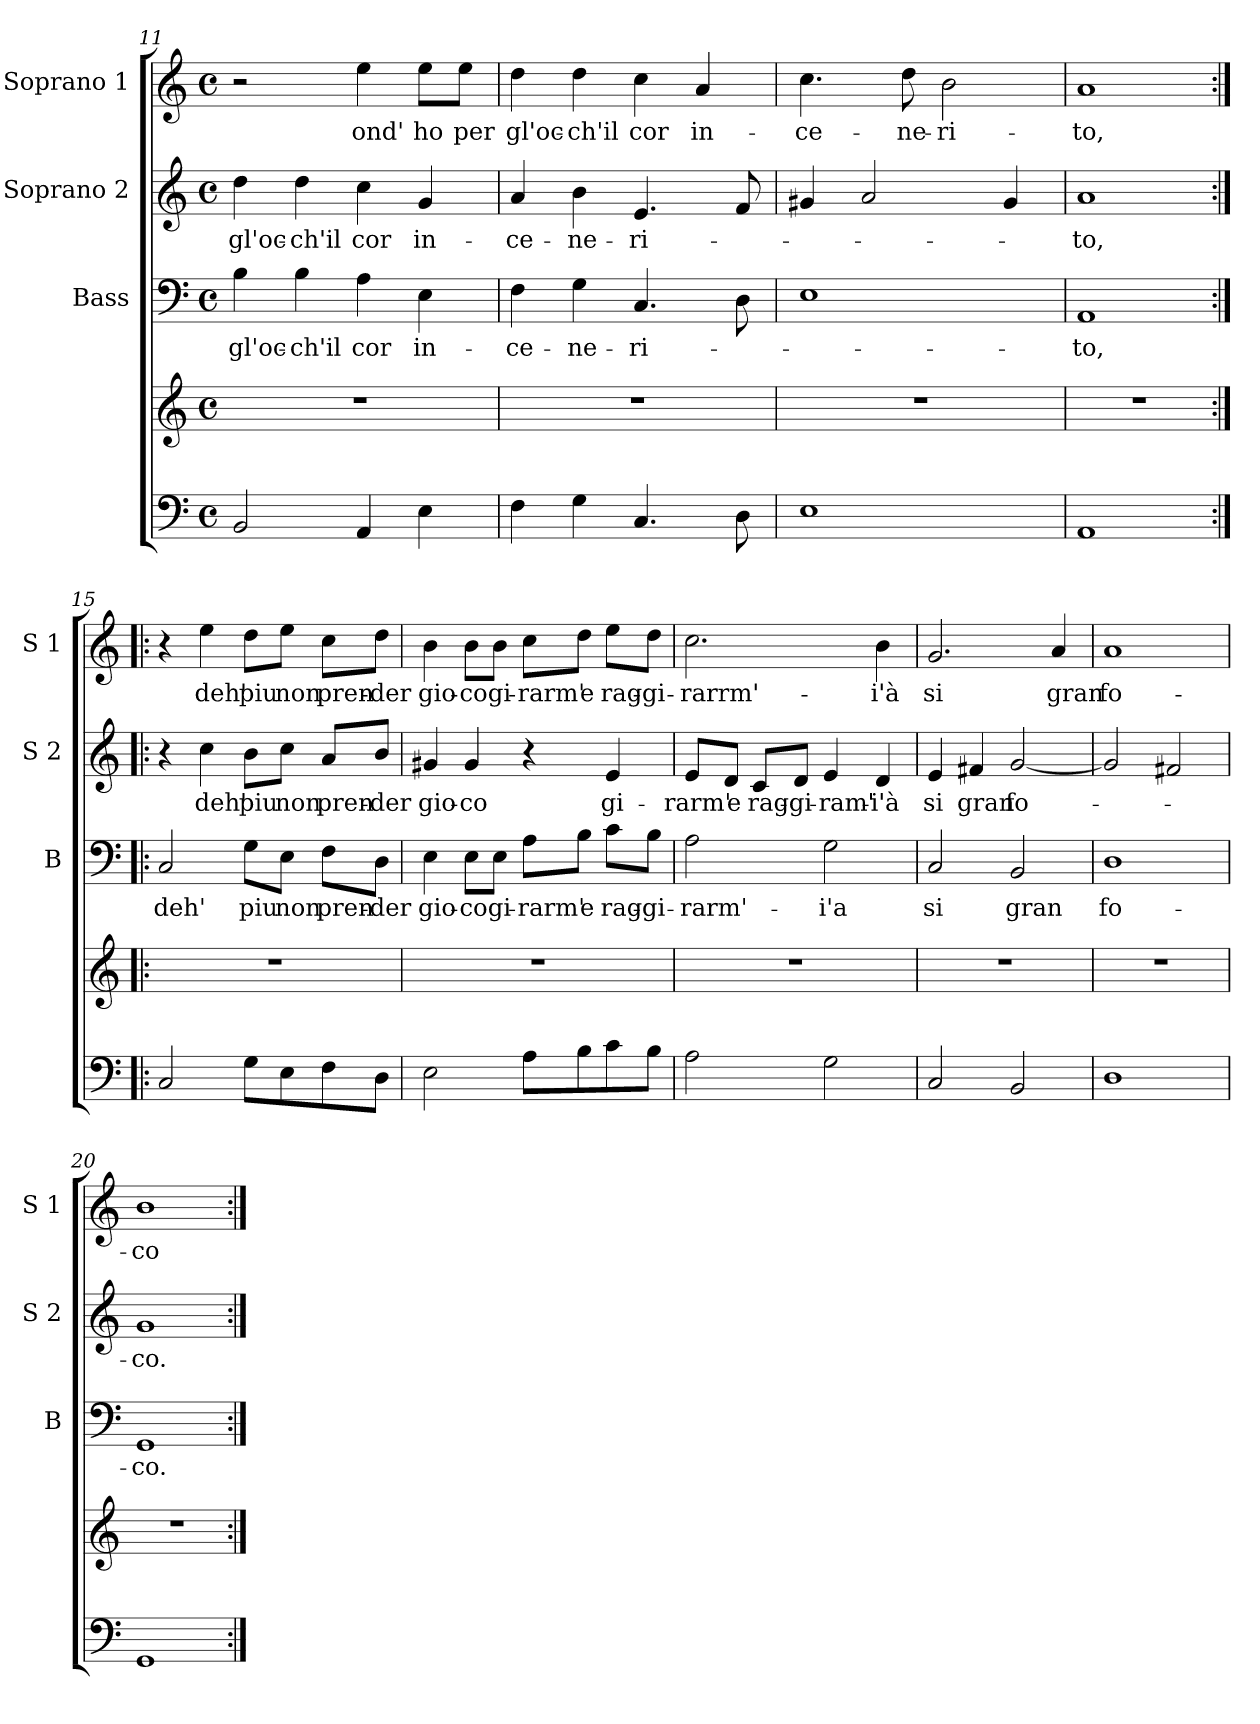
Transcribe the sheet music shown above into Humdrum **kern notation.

**kern	**kern	**kern	**text	**kern	**text	**kern	**text
*part4	*part4	*part3	*part3	*part2	*part2	*part1	*part1
*staff5	*staff4	*staff3	*staff3	*staff2	*staff2	*staff1	*staff1
*	*	*I"Bass	*	*I"Soprano 2	*	*I"Soprano 1	*
*	*	*I'B	*	*I'S 2	*	*I'S 1	*
*clefF4	*clefG2	*clefF4	*	*clefG2	*	*clefG2	*
*k[]	*k[]	*k[]	*	*k[]	*	*k[]	*
*C:	*C:	*C:	*	*C:	*	*C:	*
*M4/4	*M4/4	*M4/4	*	*M4/4	*	*M4/4	*
*met(c)	*met(c)	*met(c)	*	*met(c)	*	*met(c)	*
=11	=11	=11	=11	=11	=11	=11	=11
!	!	!	!LO:LY:b	!	!LO:LY:b	!	!
2BB/	1r	4B\	gl'oc-	4dd\	gl'oc-	2r	.
!	!	!	!LO:LY:b	!	!LO:LY:b	!	!
.	.	4B\	-ch'il	4dd\	-ch'il	.	.
!	!	!	!LO:LY:b	!	!LO:LY:b	!	!LO:LY:b
4AA/	.	4A\	cor	4cc\	cor	4ee\	ond'
!	!	!	!LO:LY:b	!	!LO:LY:b	!	!LO:LY:b
4E\	.	4E\	in-	4g/	in-	8ee\L	ho
!	!	!	!	!	!	!	!LO:LY:b
.	.	.	.	.	.	8ee\J	per
=12	=12	=12	=12	=12	=12	=12	=12
!	!	!	!LO:LY:b	!	!LO:LY:b	!	!LO:LY:b
4F\	1r	4F\	-ce-	4a/	-ce-	4dd\	gl'oc-
!	!	!	!LO:LY:b	!	!LO:LY:b	!	!LO:LY:b
4G\	.	4G\	-ne-	4b\	-ne-	4dd\	-ch'il
!	!	!	!LO:LY:b	!	!LO:LY:b	!	!LO:LY:b
4.C/	.	4.C/	-ri-	4.e/	-ri-	4cc\	cor
!	!	!	!	!	!	!	!LO:LY:b
.	.	.	.	.	.	4a/	in-
8D\	.	8D\	.	8f/	.	.	.
=13	=13	=13	=13	=13	=13	=13	=13
!	!	!	!	!	!	!	!LO:LY:b
1E	1r	1E	.	4g#X/	.	4.cc\	-ce-
.	.	.	.	2a/	.	.	.
!	!	!	!	!	!	!	!LO:LY:b
.	.	.	.	.	.	8dd\	-ne-
!	!	!	!	!	!	!	!LO:LY:b
.	.	.	.	.	.	2b\	-ri-
.	.	.	.	4g#/	.	.	.
=14	=14	=14	=14	=14	=14	=14	=14
!	!	!	!LO:LY:b	!	!LO:LY:b	!	!LO:LY:b
1AA	1r	1AA	-to,	1a	-to,	1a	-to,
=15:|!|:	=15:|!|:	=15:|!|:	=15:|!|:	=15:|!|:	=15:|!|:	=15:|!|:	=15:|!|:
!	!	!	!LO:LY:b	!	!	!	!
2C/	1r	2C/	deh'	4r	.	4r	.
!	!	!	!	!	!LO:LY:b	!	!LO:LY:b
.	.	.	.	4cc\	deh'	4ee\	deh'
!	!	!	!LO:LY:b	!	!LO:LY:b	!	!LO:LY:b
8G\L	.	8G\L	piu	8b\L	piu	8dd\L	piu
!	!	!	!LO:LY:b	!	!LO:LY:b	!	!LO:LY:b
8E\	.	8E\J	non	8cc\J	non	8ee\J	non
!	!	!	!LO:LY:b	!	!LO:LY:b	!	!LO:LY:b
8F\	.	8F\L	pren-	8a/L	pren-	8cc\L	pren-
!	!	!	!LO:LY:b	!	!LO:LY:b	!	!LO:LY:b
8D\J	.	8D\J	-der	8b/J	-der	8dd\J	-der
!!LO:LB:g=z
=16	=16	=16	=16	=16	=16	=16	=16
!	!	!	!LO:LY:b	!	!LO:LY:b	!	!LO:LY:b
2E\	1r	4E\	gio-	4g#X/	gio-	4b\	gio-
!	!	!	!LO:LY:b	!	!LO:LY:b	!	!LO:LY:b
.	.	8E\L	-co	4g#/	-co	8b\L	-co
!	!	!	!LO:LY:b	!	!	!	!LO:LY:b
.	.	8E\J	gi-	.	.	8b\J	gi-
!	!	!	!LO:LY:b	!	!	!	!LO:LY:b
8A\L	.	8A\L	-rarm'	4r	.	8cc\L	-rarm'
!	!	!	!LO:LY:b	!	!	!	!LO:LY:b
8B\	.	8B\J	e	.	.	8dd\J	e
!	!	!	!LO:LY:b	!	!LO:LY:b	!	!LO:LY:b
8c\	.	8c\L	rag-	4e/	gi-	8ee\L	rag-
!	!	!	!LO:LY:b	!	!	!	!LO:LY:b
8B\J	.	8B\J	-gi-	.	.	8dd\J	-gi-
=17	=17	=17	=17	=17	=17	=17	=17
!	!	!	!LO:LY:b	!	!LO:LY:b	!	!LO:LY:b
2A\	1r	2A\	-rarm'-	8e/L	-rarm'	2.cc\	-rarrm'-
!	!	!	!	!	!LO:LY:b	!	!
.	.	.	.	8d/J	e	.	.
!	!	!	!	!	!LO:LY:b	!	!
.	.	.	.	8c/L	rag-	.	.
!	!	!	!	!	!LO:LY:b	!	!
.	.	.	.	8d/J	-gi-	.	.
!	!	!	!LO:LY:b	!	!LO:LY:b	!	!
2G\	.	2G\	-i'a	4e/	-ram'-	.	.
!	!	!	!	!	!LO:LY:b	!	!LO:LY:b
.	.	.	.	4d/	-i'à	4b\	-i'à
=18	=18	=18	=18	=18	=18	=18	=18
!	!	!	!LO:LY:b	!	!LO:LY:b	!	!LO:LY:b
2C/	1r	2C/	si	4e/	si	2.g/	si
!	!	!	!	!	!LO:LY:b	!	!
.	.	.	.	4f#X/	gran	.	.
!	!	!	!LO:LY:b	!	!LO:LY:b	!	!
2BB/	.	2BB/	gran	[2g/	fo-	.	.
!	!	!	!	!	!	!	!LO:LY:b
.	.	.	.	.	.	4a/	gran
=19	=19	=19	=19	=19	=19	=19	=19
!	!	!	!LO:LY:b	!	!	!	!LO:LY:b
1D	1r	1D	fo-	2g/]	.	1a	fo-
.	.	.	.	2f#X/	.	.	.
=20	=20	=20	=20	=20	=20	=20	=20
!	!	!	!LO:LY:b	!	!LO:LY:b	!	!LO:LY:b
1GG	1r	1GG	-co.	1g	-co.	1b	-co
=:|!	=:|!	=:|!	=:|!	=:|!	=:|!	=:|!	=:|!
*-	*-	*-	*-	*-	*-	*-	*-
